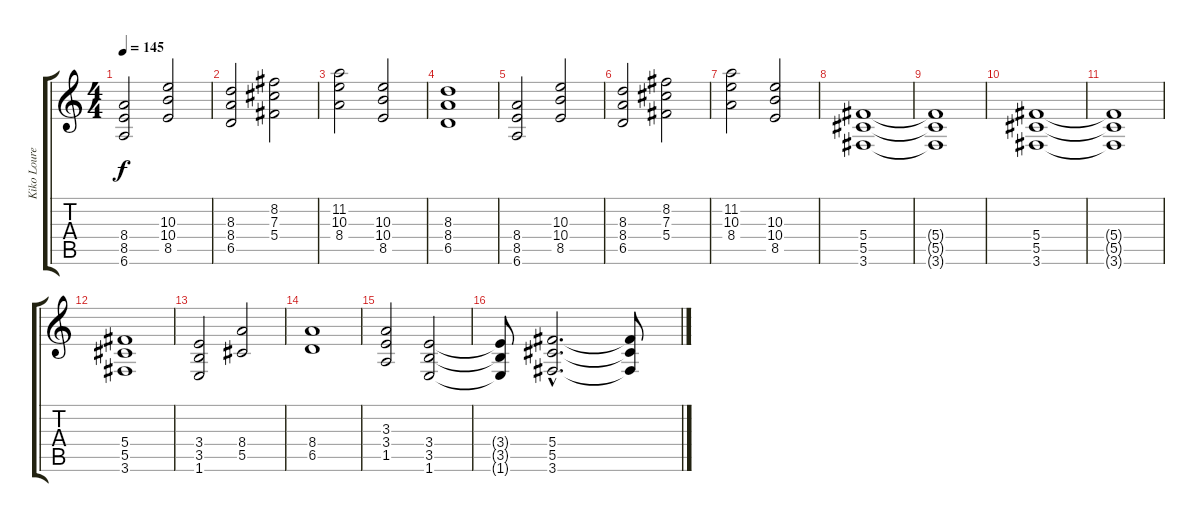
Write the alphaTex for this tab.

\track ("Kiko Loureiro" "Kiko Loure") {instrument distortionguitar}
\staff {score tabs}
\tuning (Eb4 Bb3 Gb3 Db3 Ab2 Eb2) {hide}
\ts (4 4)
\tempo 145
\clef g2
\ks c
(8.4 8.5 6.6).2{dy f instrument distortionguitar} (10.3 10.4 8.5).2 |
(8.3 8.4 6.5).2 (8.2 7.3 5.4).2 |
(11.2 10.3 8.4).2 (10.3 10.4 8.5).2 |
(8.3 8.4 6.5).1 |
(8.4 8.5 6.6).2 (10.3 10.4 8.5).2 |
(8.3 8.4 6.5).2 (8.2 7.3 5.4).2 |
(11.2 10.3 8.4).2 (10.3 10.4 8.5).2 |
(5.4 5.5 3.6).1 |
(5.4{t} 5.5{t} 3.6{t}).1 |
(5.4 5.5 3.6).1 |
(5.4{t} 5.5{t} 3.6{t}).1 |
(5.4 5.5 3.6).1 |
(3.4 3.5 1.6).2 (8.4 5.5).2 |
(8.4 6.5).1 |
(3.3 3.4 1.5).2 (3.4 3.5 1.6).2 |
(3.4{t} 3.5{t} 1.6{t}).8 (5.4{hac} 5.5{hac} 3.6{hac}).2{d} (5.4{t} 5.5{t} 3.6{t}).8
